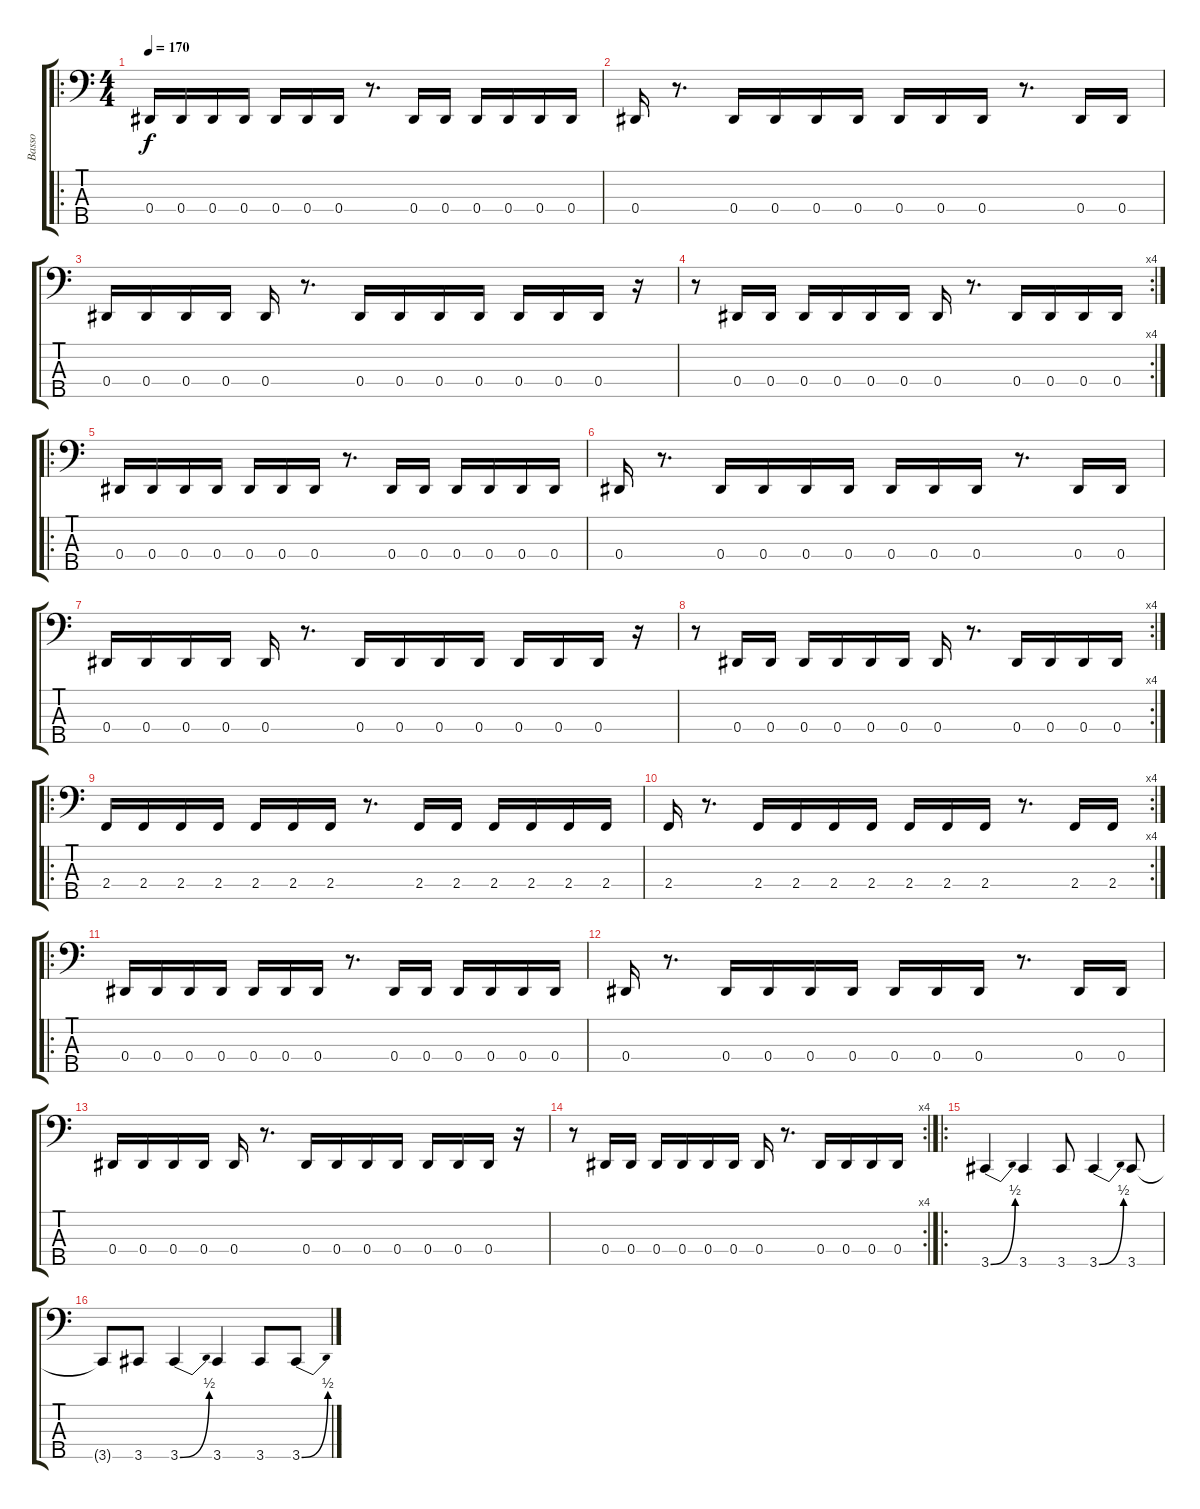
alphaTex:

\track ("Basso" "Basso") {instrument slapbass2}
\staff {score tabs}
\tuning (Gb2 Db2 Ab1 Eb1 Bb0) {hide}
\ro
\ts (4 4)
\tempo 170
\clef f4
\ks c
0.4.16{dy f instrument slapbass2} 0.4.16 0.4.16 0.4.16 0.4.16 0.4.16 0.4.16 r.8{d} 0.4.16 0.4.16 0.4.16 0.4.16 0.4.16 0.4.16 |
0.4.16 r.8{d} 0.4.16 0.4.16 0.4.16 0.4.16 0.4.16 0.4.16 0.4.16 r.8{d} 0.4.16 0.4.16 |
0.4.16 0.4.16 0.4.16 0.4.16 0.4.16 r.8{d} 0.4.16 0.4.16 0.4.16 0.4.16 0.4.16 0.4.16 0.4.16 r.16 |
\rc 4
r.8 0.4.16 0.4.16 0.4.16 0.4.16 0.4.16 0.4.16 0.4.16 r.8{d} 0.4.16 0.4.16 0.4.16 0.4.16 |
\ro
0.4.16 0.4.16 0.4.16 0.4.16 0.4.16 0.4.16 0.4.16 r.8{d} 0.4.16 0.4.16 0.4.16 0.4.16 0.4.16 0.4.16 |
0.4.16 r.8{d} 0.4.16 0.4.16 0.4.16 0.4.16 0.4.16 0.4.16 0.4.16 r.8{d} 0.4.16 0.4.16 |
0.4.16 0.4.16 0.4.16 0.4.16 0.4.16 r.8{d} 0.4.16 0.4.16 0.4.16 0.4.16 0.4.16 0.4.16 0.4.16 r.16 |
\rc 4
r.8 0.4.16 0.4.16 0.4.16 0.4.16 0.4.16 0.4.16 0.4.16 r.8{d} 0.4.16 0.4.16 0.4.16 0.4.16 |
\ro
2.4.16 2.4.16 2.4.16 2.4.16 2.4.16 2.4.16 2.4.16 r.8{d} 2.4.16 2.4.16 2.4.16 2.4.16 2.4.16 2.4.16 |
\rc 4
2.4.16 r.8{d} 2.4.16 2.4.16 2.4.16 2.4.16 2.4.16 2.4.16 2.4.16 r.8{d} 2.4.16 2.4.16 |
\ro
0.4.16 0.4.16 0.4.16 0.4.16 0.4.16 0.4.16 0.4.16 r.8{d} 0.4.16 0.4.16 0.4.16 0.4.16 0.4.16 0.4.16 |
0.4.16 r.8{d} 0.4.16 0.4.16 0.4.16 0.4.16 0.4.16 0.4.16 0.4.16 r.8{d} 0.4.16 0.4.16 |
0.4.16 0.4.16 0.4.16 0.4.16 0.4.16 r.8{d} 0.4.16 0.4.16 0.4.16 0.4.16 0.4.16 0.4.16 0.4.16 r.16 |
\rc 4
r.8 0.4.16 0.4.16 0.4.16 0.4.16 0.4.16 0.4.16 0.4.16 r.8{d} 0.4.16 0.4.16 0.4.16 0.4.16 |
\ro
3.5{be (bend 0 0 60 2)}.4 3.5.4 3.5.8 3.5{be (bend 0 0 60 2)}.4 3.5.8 |
3.5{t}.8 3.5.8 3.5{be (bend 0 0 60 2)}.4 3.5.4 3.5.8 3.5{be (bend 0 0 60 2)}.8
